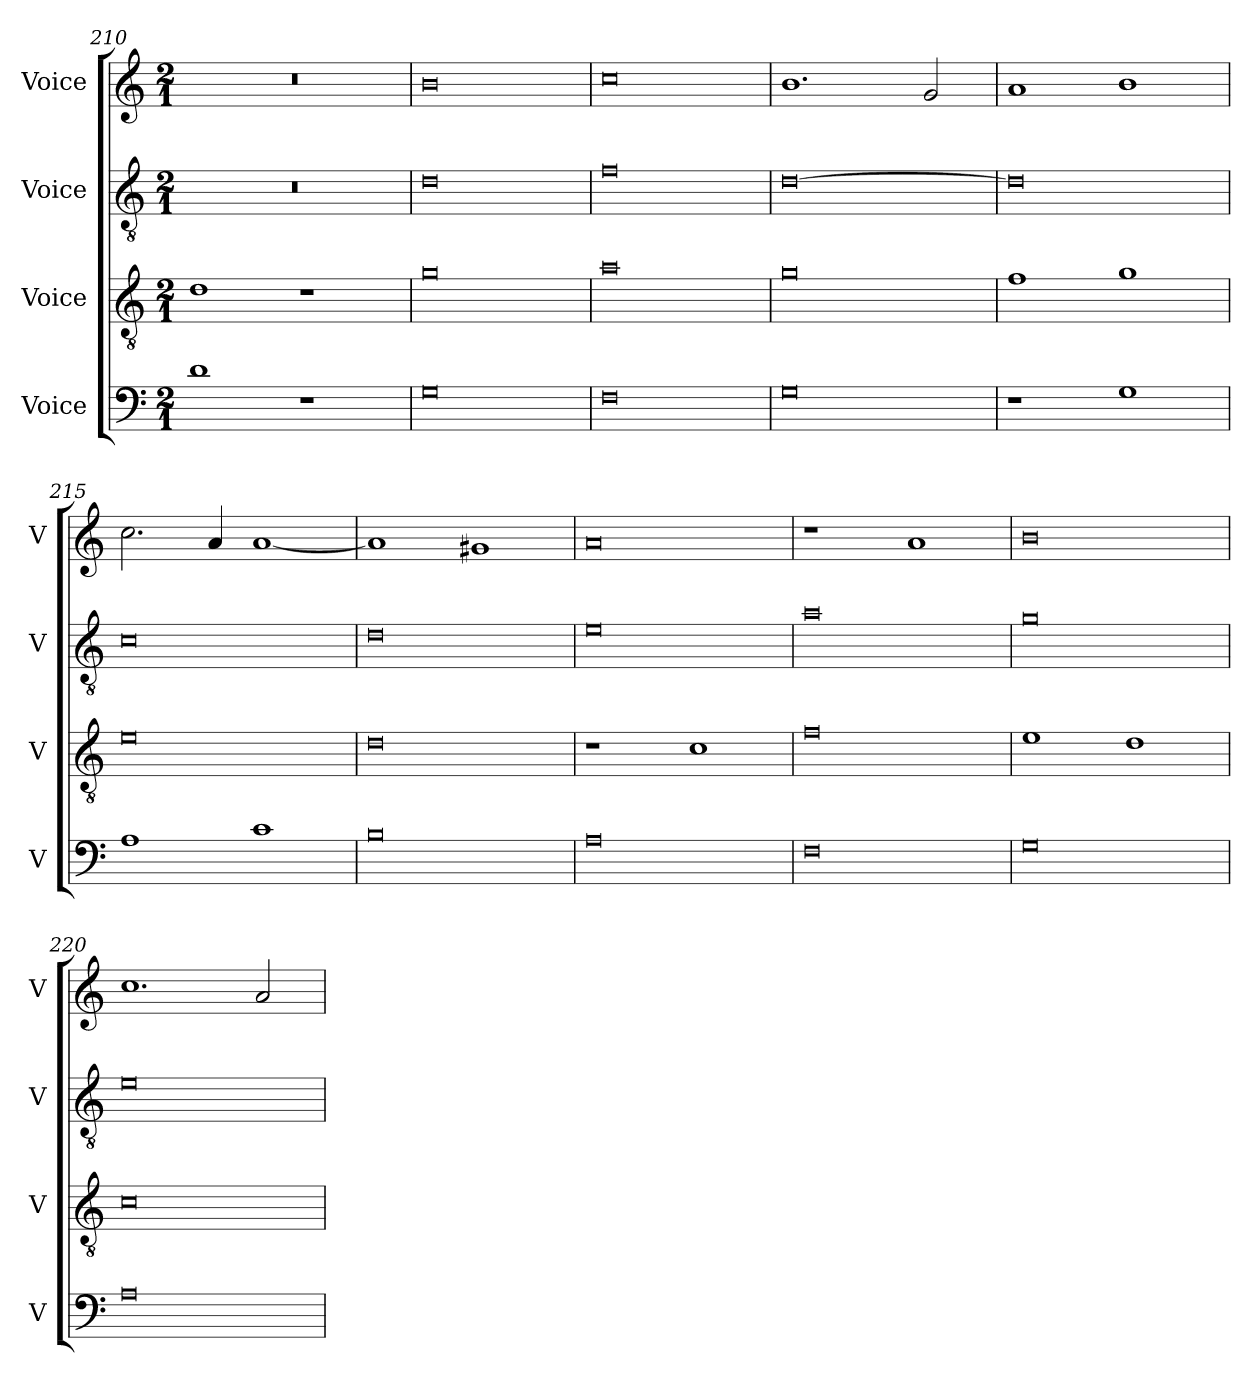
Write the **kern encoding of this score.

**kern	**kern	**kern	**kern
*part4	*part3	*part2	*part1
*staff4	*staff3	*staff2	*staff1
*I"Voice	*I"Voice	*I"Voice	*I"Voice
*I'V	*I'V	*I'V	*I'V
*clefF4	*clefGv2	*clefGv2	*clefG2
*k[]	*k[]	*k[]	*k[]
*M2/1	*M2/1	*M2/1	*M2/1
=210	=210	=210	=210
1d	1d	0r	0r
1r	1r	.	.
=211	=211	=211	=211
0G	0g	0d	0b
=212	=212	=212	=212
0F	0a	0f	0cc
=213	=213	=213	=213
0G	0g	[0d	1.b
.	.	.	2g/
=214	=214	=214	=214
1r	1f	0d]	1a
1G	1g	.	1b
=215	=215	=215	=215
1A	0e	0c	2.cc\
.	.	.	4a/
1c	.	.	[1a
!!LO:LB:g=z
=216	=216	=216	=216
0B	0d	0d	1a]
.	.	.	1g#X
=217	=217	=217	=217
0A	1r	0e	0a
.	1c	.	.
=218	=218	=218	=218
0F	0f	0a	1r
.	.	.	1a
=219	=219	=219	=219
0G	1e	0g	0b
.	1d	.	.
=220	=220	=220	=220
0A	0c	0e	1.cc
.	.	.	2a/
=	=	=	=
*-	*-	*-	*-
